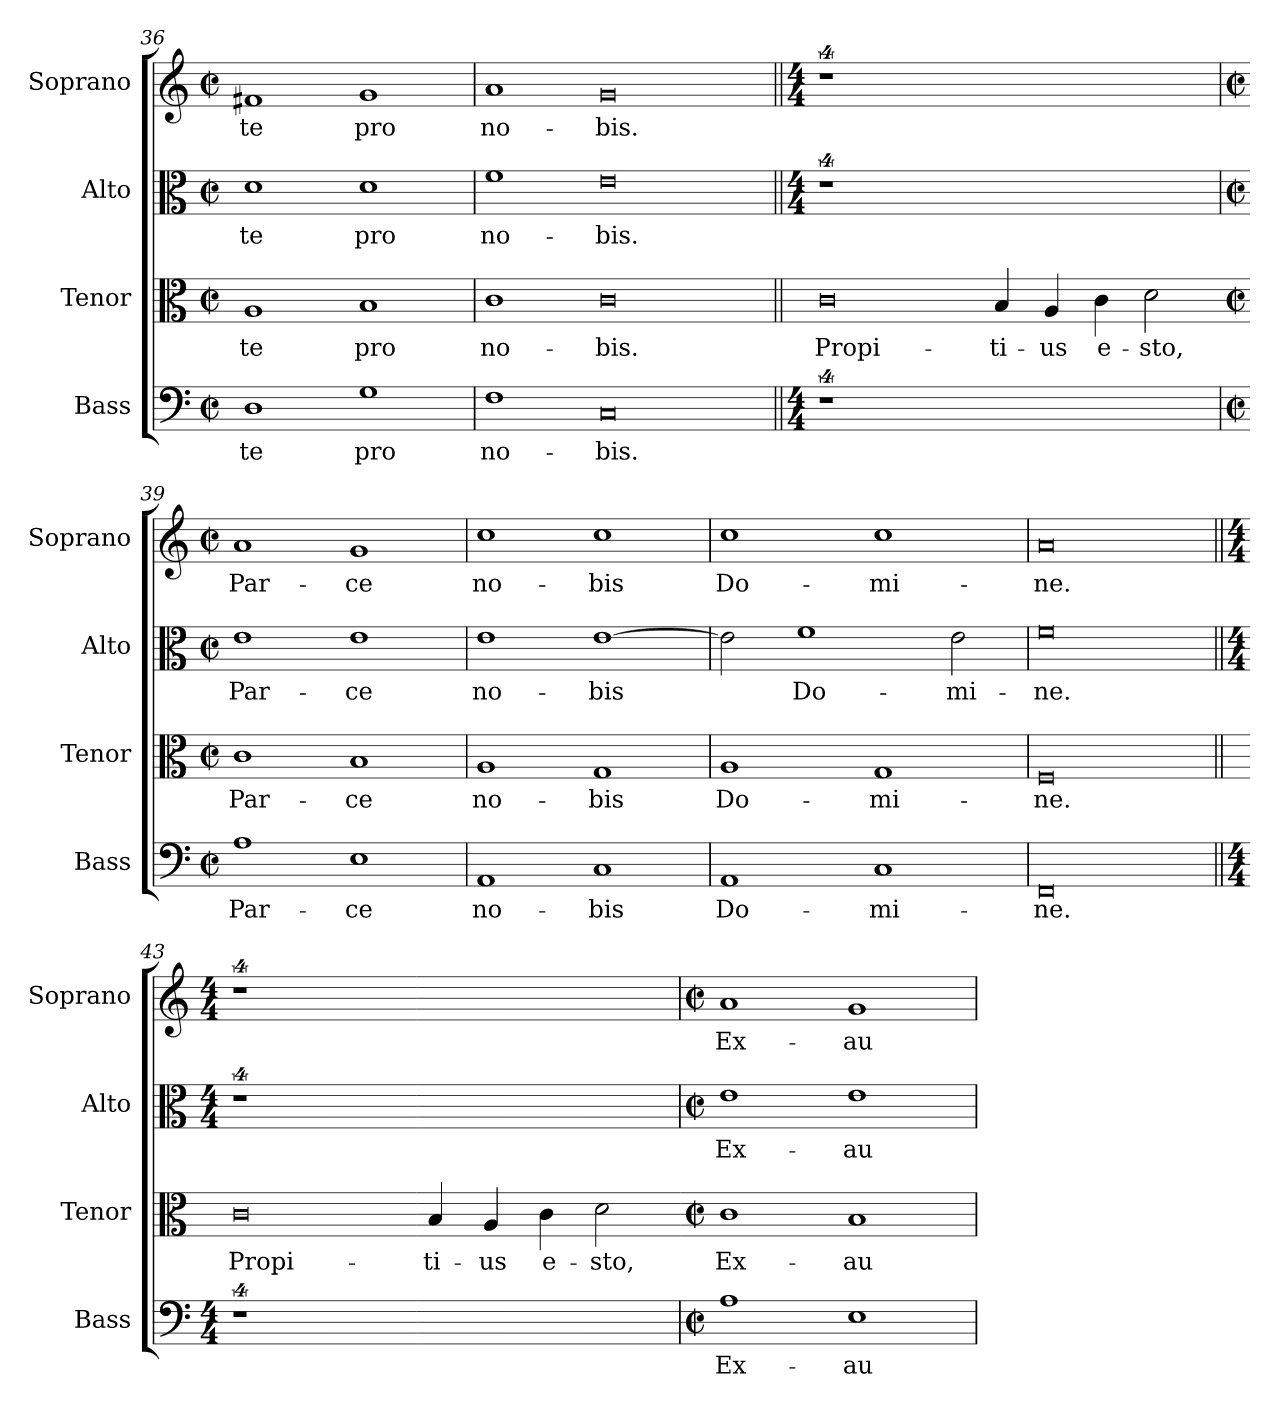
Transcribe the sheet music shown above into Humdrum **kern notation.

**kern	**text	**kern	**text	**kern	**text	**kern	**text
*part4	*part4	*part3	*part3	*part2	*part2	*part1	*part1
*staff4	*staff4	*staff3	*staff3	*staff2	*staff2	*staff1	*staff1
*I"Bass	*	*I"Tenor	*	*I"Alto	*	*I"Soprano	*
*I'Bass	*	*I'Tenor	*	*I'Alto	*	*I'Soprano	*
*clefF4	*	*clefC3	*	*clefC3	*	*clefG2	*
*k[]	*	*k[]	*	*k[]	*	*k[]	*
*C:	*	*C:	*	*C:	*	*C:	*
*M4/2	*	*M4/2	*	*M4/2	*	*M4/2	*
*met(c|)	*	*met(c|)	*	*met(c|)	*	*met(c|)	*
=36	=36	=36	=36	=36	=36	=36	=36
!	!LO:LY:b	!	!LO:LY:b	!	!LO:LY:b	!	!LO:LY:b
1D	-te	1A	-te	1d	-te	1f#X	-te
!	!LO:LY:b	!	!LO:LY:b	!	!LO:LY:b	!	!LO:LY:b
1G	pro	1B	pro	1d	pro	1g	pro
=37	=37	=37	=37	=37	=37	=37	=37
!	!LO:LY:b	!	!LO:LY:b	!	!LO:LY:b	!	!LO:LY:b
1F	no-	1c	no-	1f	no-	1a	no-
!	!LO:LY:b	!	!LO:LY:b	!	!LO:LY:b	!	!LO:LY:b
0C	-bis.	0c	-bis.	0e	-bis.	0g	-bis.
!!LO:LB:g=z
=38||	=38||	=38||	=38||	=38||	=38||	=38||	=38||
*M4/4	*	*	*	*M4/4	*	*M4/4	*
!	!	!	!LO:LY:b	!	!	!	!
4%13r	.	0c	Propi-	4%13r	.	4%13r	.
!	!	!	!LO:LY:b	!	!	!	!
.	.	4B	-ti-	.	.	.	.
!	!	!	!LO:LY:b	!	!	!	!
.	.	4A	-us	.	.	.	.
!	!	!	!LO:LY:b	!	!	!	!
.	.	4c	e-	.	.	.	.
!	!	!	!LO:LY:b	!	!	!	!
.	.	2d	-sto,	.	.	.	.
!!LO:LB:g=z
=39	=39	=39-	=39	=39	=39	=39	=39
*k[]	*	*	*	*k[]	*	*k[]	*
*C:	*	*	*	*C:	*	*C:	*
*M4/2	*	*M4/2	*	*M4/2	*	*M4/2	*
*met(c|)	*	*met(c|)	*	*met(c|)	*	*met(c|)	*
!	!LO:LY:b	!	!LO:LY:b	!	!LO:LY:b	!	!LO:LY:b
1A	Par-	1c	Par-	1e	Par-	1a	Par-
!	!LO:LY:b	!	!LO:LY:b	!	!LO:LY:b	!	!LO:LY:b
1E	-ce	1B	-ce	1e	-ce	1g	-ce
=40	=40	=40	=40	=40	=40	=40	=40
!	!LO:LY:b	!	!LO:LY:b	!	!LO:LY:b	!	!LO:LY:b
1AA	no-	1A	no-	1e	no-	1cc	no-
!	!LO:LY:b	!	!LO:LY:b	!	!LO:LY:b	!	!LO:LY:b
1C	-bis	1G	-bis	[1e	-bis	1cc	-bis
=41	=41	=41	=41	=41	=41	=41	=41
!	!LO:LY:b	!	!LO:LY:b	!	!	!	!LO:LY:b
1AA	Do-	1A	Do-	2e]	.	1cc	Do-
!	!	!	!	!	!LO:LY:b	!	!
.	.	.	.	1f	Do-	.	.
!	!LO:LY:b	!	!LO:LY:b	!	!	!	!LO:LY:b
1C	-mi-	1G	-mi-	.	.	1cc	-mi-
!	!	!	!	!	!LO:LY:b	!	!
.	.	.	.	2e	-mi-	.	.
=42	=42	=42	=42	=42	=42	=42	=42
!	!LO:LY:b	!	!LO:LY:b	!	!LO:LY:b	!	!LO:LY:b
0FF	-ne.	0F	-ne.	0f	-ne.	0a	-ne.
!!LO:LB:g=z
=43||	=43||	=43||	=43||	=43||	=43||	=43||	=43||
*M4/4	*	*	*	*M4/4	*	*M4/4	*
!	!	!	!LO:LY:b	!	!	!	!
4%13r	.	0c	Propi-	4%13r	.	4%13r	.
!	!	!	!LO:LY:b	!	!	!	!
.	.	4B	-ti-	.	.	.	.
!	!	!	!LO:LY:b	!	!	!	!
.	.	4A	-us	.	.	.	.
!	!	!	!LO:LY:b	!	!	!	!
.	.	4c	e-	.	.	.	.
!	!	!	!LO:LY:b	!	!	!	!
.	.	2d	-sto,	.	.	.	.
!!LO:LB:g=z
=44	=44	=44-	=44	=44	=44	=44	=44
*k[]	*	*	*	*k[]	*	*k[]	*
*C:	*	*	*	*C:	*	*C:	*
*M4/2	*	*M4/2	*	*M4/2	*	*M4/2	*
*met(c|)	*	*met(c|)	*	*met(c|)	*	*met(c|)	*
!	!LO:LY:b	!	!LO:LY:b	!	!LO:LY:b	!	!LO:LY:b
1A	Ex-	1c	Ex-	1e	Ex-	1a	Ex-
!	!LO:LY:b	!	!LO:LY:b	!	!LO:LY:b	!	!LO:LY:b
1E	-au-	1B	-au-	1e	-au-	1g	-au-
=	=	=	=	=	=	=	=
*-	*-	*-	*-	*-	*-	*-	*-
